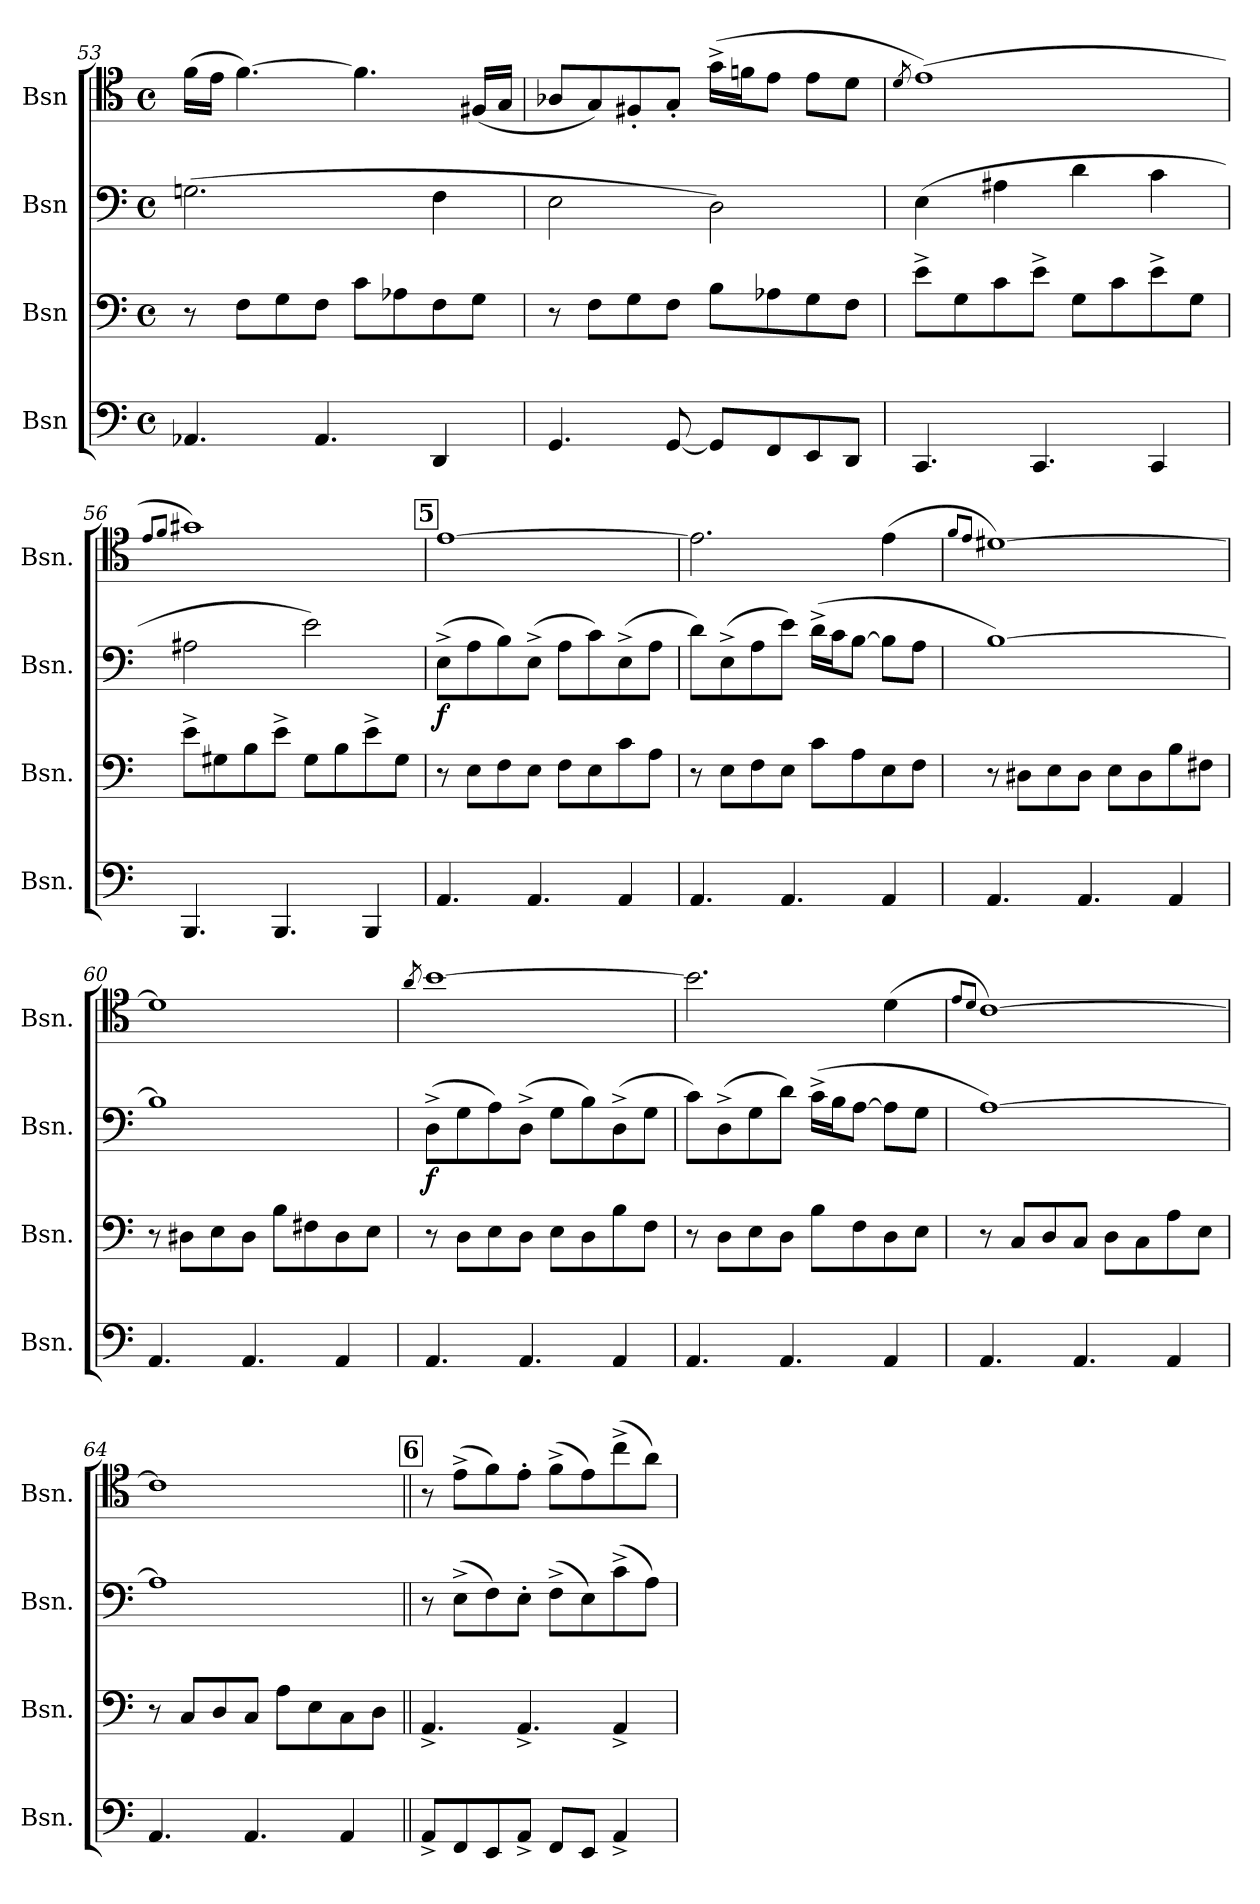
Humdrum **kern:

**kern	**kern	**kern	**dynam	**kern
*part4	*part3	*part2	*part2	*part1
*staff4	*staff3	*staff2	*staff2	*staff1
*I"Bsn	*I"Bsn	*I"Bsn	*	*I"Bsn
*I'Bsn.	*I'Bsn.	*I'Bsn.	*	*I'Bsn.
*clefF4	*clefF4	*clefF4	*	*clefC4
*k[]	*k[]	*k[]	*	*k[]
*M4/4	*M4/4	*M4/4	*	*M4/4
*met(c)	*met(c)	*met(c)	*	*met(c)
=53	=53	=53	=53	=53
4.AA-X/	8r	(>2.Gn\	.	(>16f\LL
.	.	.	.	16e\JJ
.	8F\L	.	.	[4.f\)
.	8G\	.	.	.
4.AA-/	8F\J	.	.	.
.	8c\L	.	.	4.f\]
.	8A-X\	.	.	.
4DD/	8F\	4F\	.	.
.	8G\J	.	.	(<16F#X/LL
.	.	.	.	16G/JJ
=54	=54	=54	=54	=54
4.GG/	8r	2E\	.	8A-X/L
.	8F\L	.	.	8G/)
.	8G\	.	.	8F#X'/
[8GG/	8F\J	.	.	8G'/J
8GG/L]	8B\L	2D\)	.	(>16g^\LL
.	.	.	.	16fn\J
8FF/	8A-X\	.	.	8e\J
8EE/	8G\	.	.	8e\L
8DD/J	8F\J	.	.	8d\J
=55	=55	=55	=55	=55
.	.	.	.	8qd/
4.CC/	8e^\L	(>4E\	.	(>1e)
.	8G\	.	.	.
.	8c\	4A#X\	.	.
4.CC/	8e^\J	.	.	.
.	8G\L	4d\	.	.
.	8c\	.	.	.
4CC/	8e^\	4c\	.	.
.	8G\J	.	.	.
!!LO:PB:g=z
=56	=56	=56	=56	=56
.	.	.	.	8qe/L
.	.	.	.	8qf/J
4.BBB/	8e^\L	2A#X\	.	1g#X)
.	8G#X\	.	.	.
.	8B\	.	.	.
4.BBB/	8e^\J	.	.	.
.	8G#\L	2e\)	.	.
.	8B\	.	.	.
4BBB/	8e^\	.	.	.
.	8G#\J	.	.	.
!!LO:REH:place=s1:a:B:fs=14:t=5
=57	=57	=57	=57	=57
!	!	!	!LO:DY:b	!
4.AA/	8r	(>8E^\L	f	[1e
.	8E\L	8A\	.	.
.	8F\	8B\)	.	.
4.AA/	8E\J	(>8E^\J	.	.
.	8F\L	8A\L	.	.
.	8E\	8c\)	.	.
4AA/	8c\	(>8E^\	.	.
.	8A\J	8A\J	.	.
=58	=58	=58	=58	=58
4.AA/	8r	8d\L)	.	2.e\]
.	8E\L	(>8E^\	.	.
.	8F\	8A\	.	.
4.AA/	8E\J	8e\J)	.	.
.	8c\L	(>16d^\LL	.	.
.	.	16c\J	.	.
.	8A\	[8B\J	.	.
4AA/	8E\	8B\L]	.	(>4e\
.	8F\J	8A\J	.	.
=59	=59	=59	=59	=59
.	.	.	.	8qf/L
.	.	.	.	8qe/J
4.AA/	8r	[1B)	.	[1d#X)
.	8D#X\L	.	.	.
.	8E\	.	.	.
4.AA/	8D#\J	.	.	.
.	8E\L	.	.	.
.	8D#\	.	.	.
4AA/	8B\	.	.	.
.	8F#X\J	.	.	.
=60	=60	=60	=60	=60
4.AA/	8r	1B]	.	1d#]
.	8D#X\L	.	.	.
.	8E\	.	.	.
4.AA/	8D#\J	.	.	.
.	8B\L	.	.	.
.	8F#X\	.	.	.
4AA/	8D#\	.	.	.
.	8E\J	.	.	.
!!LO:LB:g=z
=61	=61	=61	=61	=61
.	.	.	.	8qa/
!	!	!	!LO:DY:b	!
4.AA/	8r	(>8D^\L	f	[1b
.	8D\L	8G\	.	.
.	8E\	8A\)	.	.
4.AA/	8D\J	(>8D^\J	.	.
.	8E\L	8G\L	.	.
.	8D\	8B\)	.	.
4AA/	8B\	(>8D^\	.	.
.	8F\J	8G\J	.	.
=62	=62	=62	=62	=62
4.AA/	8r	8c\L)	.	2.b\]
.	8D\L	(>8D^\	.	.
.	8E\	8G\	.	.
4.AA/	8D\J	8d\J)	.	.
.	8B\L	(>16c^\LL	.	.
.	.	16B\J	.	.
.	8F\	[8A\J	.	.
4AA/	8D\	8A\L]	.	(>4d\
.	8E\J	8G\J	.	.
=63	=63	=63	=63	=63
.	.	.	.	8qe/L
.	.	.	.	8qd/J
4.AA/	8r	[1A)	.	[1c)
.	8C/L	.	.	.
.	8D/	.	.	.
4.AA/	8C/J	.	.	.
.	8D\L	.	.	.
.	8C\	.	.	.
4AA/	8A\	.	.	.
.	8E\J	.	.	.
=64	=64	=64	=64	=64
4.AA/	8r	1A]	.	1c]
.	8C/L	.	.	.
.	8D/	.	.	.
4.AA/	8C/J	.	.	.
.	8A\L	.	.	.
.	8E\	.	.	.
4AA/	8C\	.	.	.
.	8D\J	.	.	.
!!LO:REH:place=s1:a:B:fs=14:t=6
=65||	=65||	=65||	=65||	=65||
8AA^/L	4.AA^/	8r	.	8r
8FF/	.	(>8E^\L	.	(>8e^\L
8EE/	.	8F\)	.	8f\)
8AA^/J	4.AA^/	8E'\J	.	8e'\J
8FF/L	.	(>8F^\L	.	(>8f^\L
8EE/J	.	8E\)	.	8e\)
4AA^/	4AA^/	(>8c^\	.	(>8cc^\
.	.	8A\J)	.	8a\J)
=	=	=	=	=
*-	*-	*-	*-	*-
